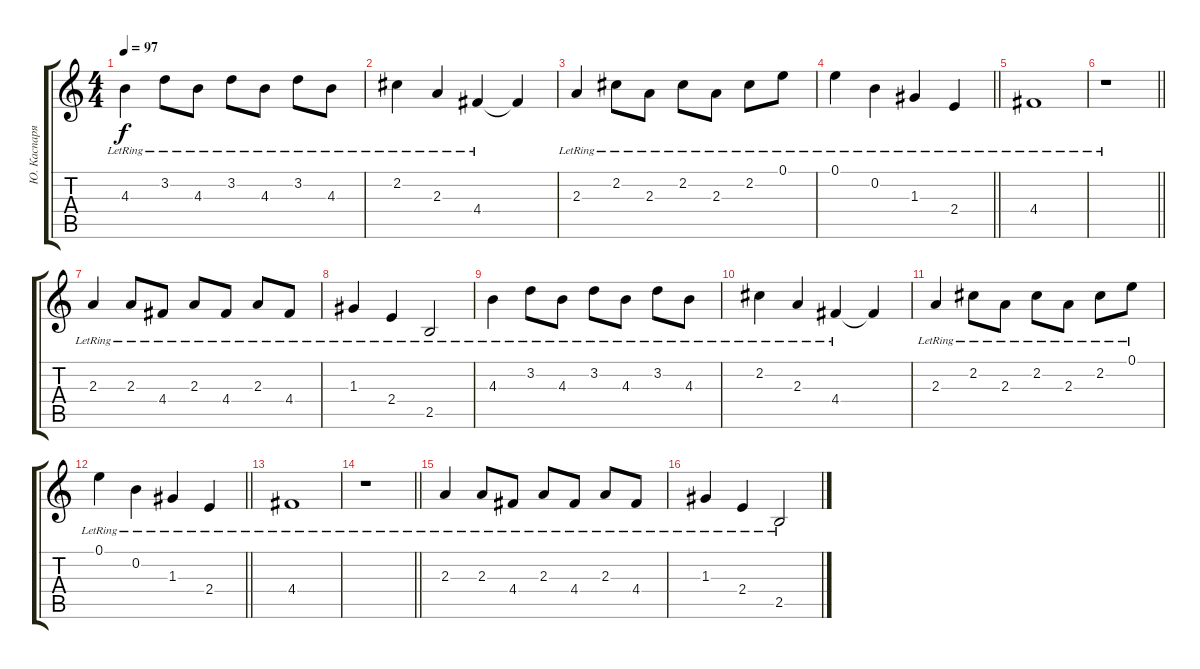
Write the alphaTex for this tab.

\track ("Ю. Каспарян" "Ю. Каспаря") {instrument electricguitarclean}
\staff {score tabs}
\tuning (E4 B3 G3 D3 A2 E2) {hide}
\ts (4 4)
\tempo 97
\clef g2
\ks c
4.3{lr}.4{dy f} 3.2{lr}.8 4.3{lr}.8 3.2{lr}.8 4.3{lr}.8 3.2{lr}.8 4.3{lr}.8 |
2.2{lr}.4 2.3{lr}.4 4.4{lr}.4 4.4{t}.4 |
2.3{lr}.4 2.2{lr}.8 2.3{lr}.8 2.2{lr}.8 2.3{lr}.8 2.2{lr}.8 0.1{lr}.8 |
\barLineRight lightlight
0.1{lr}.4 0.2{lr}.4 1.3{lr}.4 2.4{lr}.4 |
4.4{lr}.1 |
\barLineRight lightlight
r.1 |
2.3{lr}.4 2.3{lr}.8 4.4{lr}.8 2.3{lr}.8 4.4{lr}.8 2.3{lr}.8 4.4{lr}.8 |
1.3{lr}.4 2.4{lr}.4 2.5{lr}.2 |
4.3{lr}.4 3.2{lr}.8 4.3{lr}.8 3.2{lr}.8 4.3{lr}.8 3.2{lr}.8 4.3{lr}.8 |
2.2{lr}.4 2.3{lr}.4 4.4{lr}.4 4.4{t}.4 |
2.3{lr}.4 2.2{lr}.8 2.3{lr}.8 2.2{lr}.8 2.3{lr}.8 2.2{lr}.8 0.1{lr}.8 |
\barLineRight lightlight
0.1{lr}.4 0.2{lr}.4 1.3{lr}.4 2.4{lr}.4 |
4.4{lr}.1 |
\barLineRight lightlight
r.1 |
2.3{lr}.4 2.3{lr}.8 4.4{lr}.8 2.3{lr}.8 4.4{lr}.8 2.3{lr}.8 4.4{lr}.8 |
1.3{lr}.4 2.4{lr}.4 2.5{lr}.2
